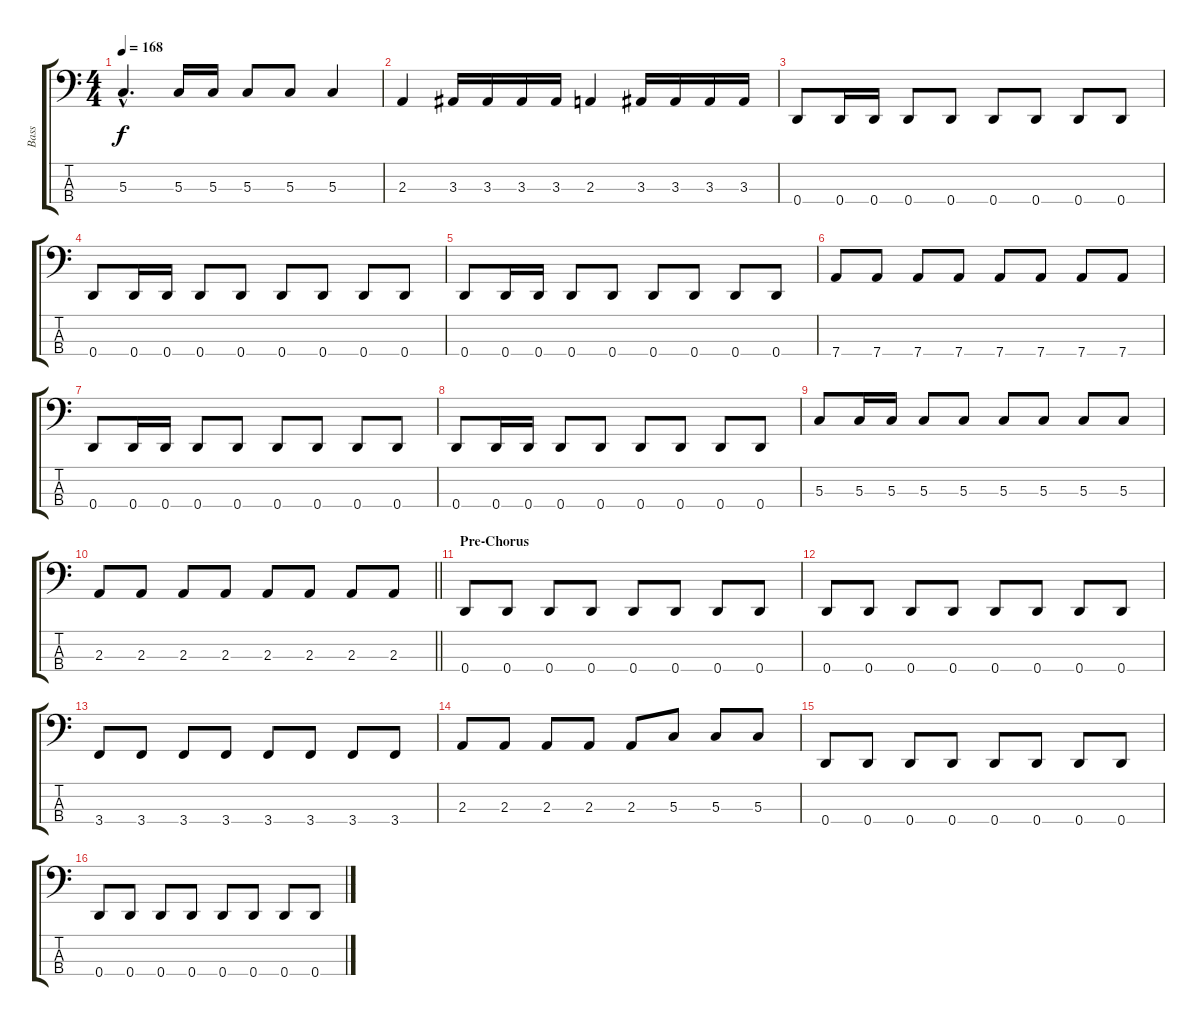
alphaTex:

\track ("Bass" "Bass") {instrument electricbasspick}
\staff {score tabs}
\tuning (F2 C2 G1 D1) {hide}
\ts (4 4)
\tempo 168
\clef f4
\ks c
5.3{hac}.4{d dy f} 5.3.16 5.3.16 5.3.8 5.3.8 5.3.4 |
2.3.4 3.3.16 3.3.16 3.3.16 3.3.16 2.3.4 3.3.16 3.3.16 3.3.16 3.3.16 |
0.4.8 0.4.16 0.4.16 0.4.8 0.4.8 0.4.8 0.4.8 0.4.8 0.4.8 |
0.4.8 0.4.16 0.4.16 0.4.8 0.4.8 0.4.8 0.4.8 0.4.8 0.4.8 |
0.4.8 0.4.16 0.4.16 0.4.8 0.4.8 0.4.8 0.4.8 0.4.8 0.4.8 |
7.4.8 7.4.8 7.4.8 7.4.8 7.4.8 7.4.8 7.4.8 7.4.8 |
0.4.8 0.4.16 0.4.16 0.4.8 0.4.8 0.4.8 0.4.8 0.4.8 0.4.8 |
0.4.8 0.4.16 0.4.16 0.4.8 0.4.8 0.4.8 0.4.8 0.4.8 0.4.8 |
5.3.8 5.3.16 5.3.16 5.3.8 5.3.8 5.3.8 5.3.8 5.3.8 5.3.8 |
\barLineRight lightlight
2.3.8 2.3.8 2.3.8 2.3.8 2.3.8 2.3.8 2.3.8 2.3.8 |
\section ("" "Pre-Chorus")
0.4.8 0.4.8 0.4.8 0.4.8 0.4.8 0.4.8 0.4.8 0.4.8 |
0.4.8 0.4.8 0.4.8 0.4.8 0.4.8 0.4.8 0.4.8 0.4.8 |
3.4.8 3.4.8 3.4.8 3.4.8 3.4.8 3.4.8 3.4.8 3.4.8 |
2.3.8 2.3.8 2.3.8 2.3.8 2.3.8 5.3.8 5.3.8 5.3.8 |
0.4.8 0.4.8 0.4.8 0.4.8 0.4.8 0.4.8 0.4.8 0.4.8 |
0.4.8 0.4.8 0.4.8 0.4.8 0.4.8 0.4.8 0.4.8 0.4.8
